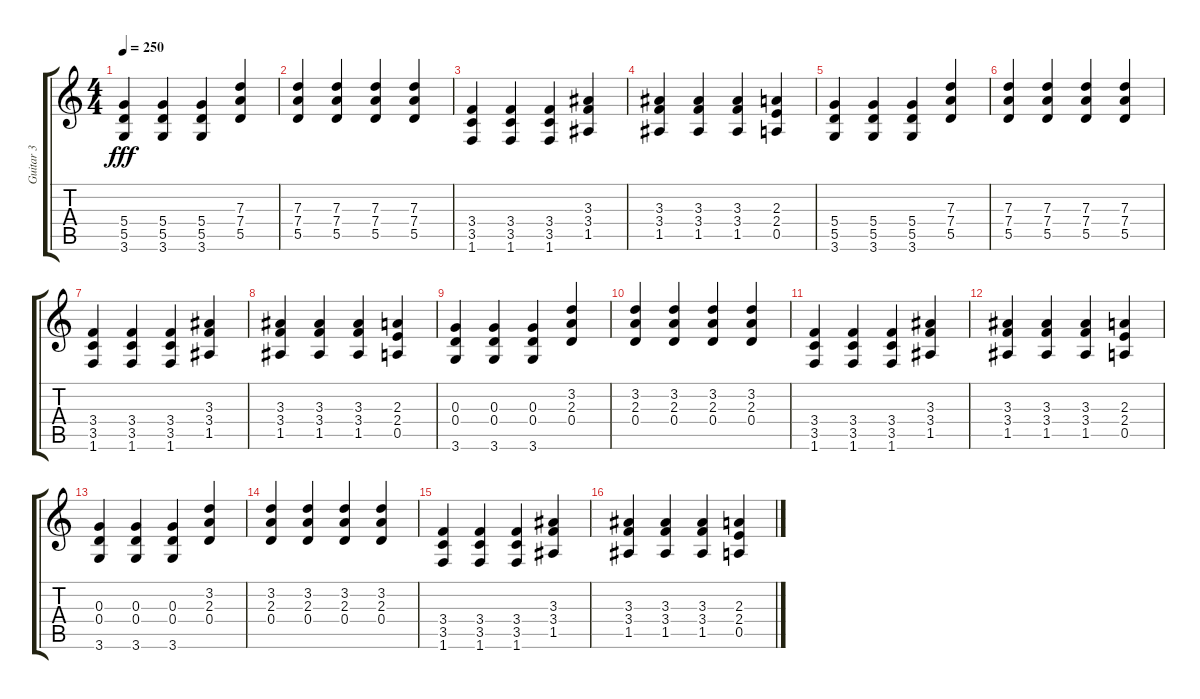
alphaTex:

\track ("Guitar 3" "Guitar 3") {instrument distortionguitar}
\staff {score tabs}
\tuning (E4 B3 G3 D3 A2 E2) {hide}
\ts (4 4)
\tempo 250
\clef g2
\ks c
(5.4 5.5 3.6).4{dy fff} (5.4 5.5 3.6).4 (5.4 5.5 3.6).4 (7.3 7.4 5.5).4 |
(7.3 7.4 5.5).4 (7.3 7.4 5.5).4 (7.3 7.4 5.5).4 (7.3 7.4 5.5).4 |
(3.4 3.5 1.6).4 (3.4 3.5 1.6).4 (3.4 3.5 1.6).4 (3.3 3.4 1.5).4 |
(3.3 3.4 1.5).4 (3.3 3.4 1.5).4 (3.3 3.4 1.5).4 (2.3 2.4 0.5).4 |
(5.4 5.5 3.6).4 (5.4 5.5 3.6).4 (5.4 5.5 3.6).4 (7.3 7.4 5.5).4 |
(7.3 7.4 5.5).4 (7.3 7.4 5.5).4 (7.3 7.4 5.5).4 (7.3 7.4 5.5).4 |
(3.4 3.5 1.6).4 (3.4 3.5 1.6).4 (3.4 3.5 1.6).4 (3.3 3.4 1.5).4 |
(3.3 3.4 1.5).4 (3.3 3.4 1.5).4 (3.3 3.4 1.5).4 (2.3 2.4 0.5).4 |
(0.3 0.4 3.6).4 (0.3 0.4 3.6).4 (0.3 0.4 3.6).4 (3.2 2.3 0.4).4 |
(3.2 2.3 0.4).4 (3.2 2.3 0.4).4 (3.2 2.3 0.4).4 (3.2 2.3 0.4).4 |
(3.4 3.5 1.6).4 (3.4 3.5 1.6).4 (3.4 3.5 1.6).4 (3.3 3.4 1.5).4 |
(3.3 3.4 1.5).4 (3.3 3.4 1.5).4 (3.3 3.4 1.5).4 (2.3 2.4 0.5).4 |
(0.3 0.4 3.6).4 (0.3 0.4 3.6).4 (0.3 0.4 3.6).4 (3.2 2.3 0.4).4 |
(3.2 2.3 0.4).4 (3.2 2.3 0.4).4 (3.2 2.3 0.4).4 (3.2 2.3 0.4).4 |
(3.4 3.5 1.6).4 (3.4 3.5 1.6).4 (3.4 3.5 1.6).4 (3.3 3.4 1.5).4 |
(3.3 3.4 1.5).4 (3.3 3.4 1.5).4 (3.3 3.4 1.5).4 (2.3 2.4 0.5).4
